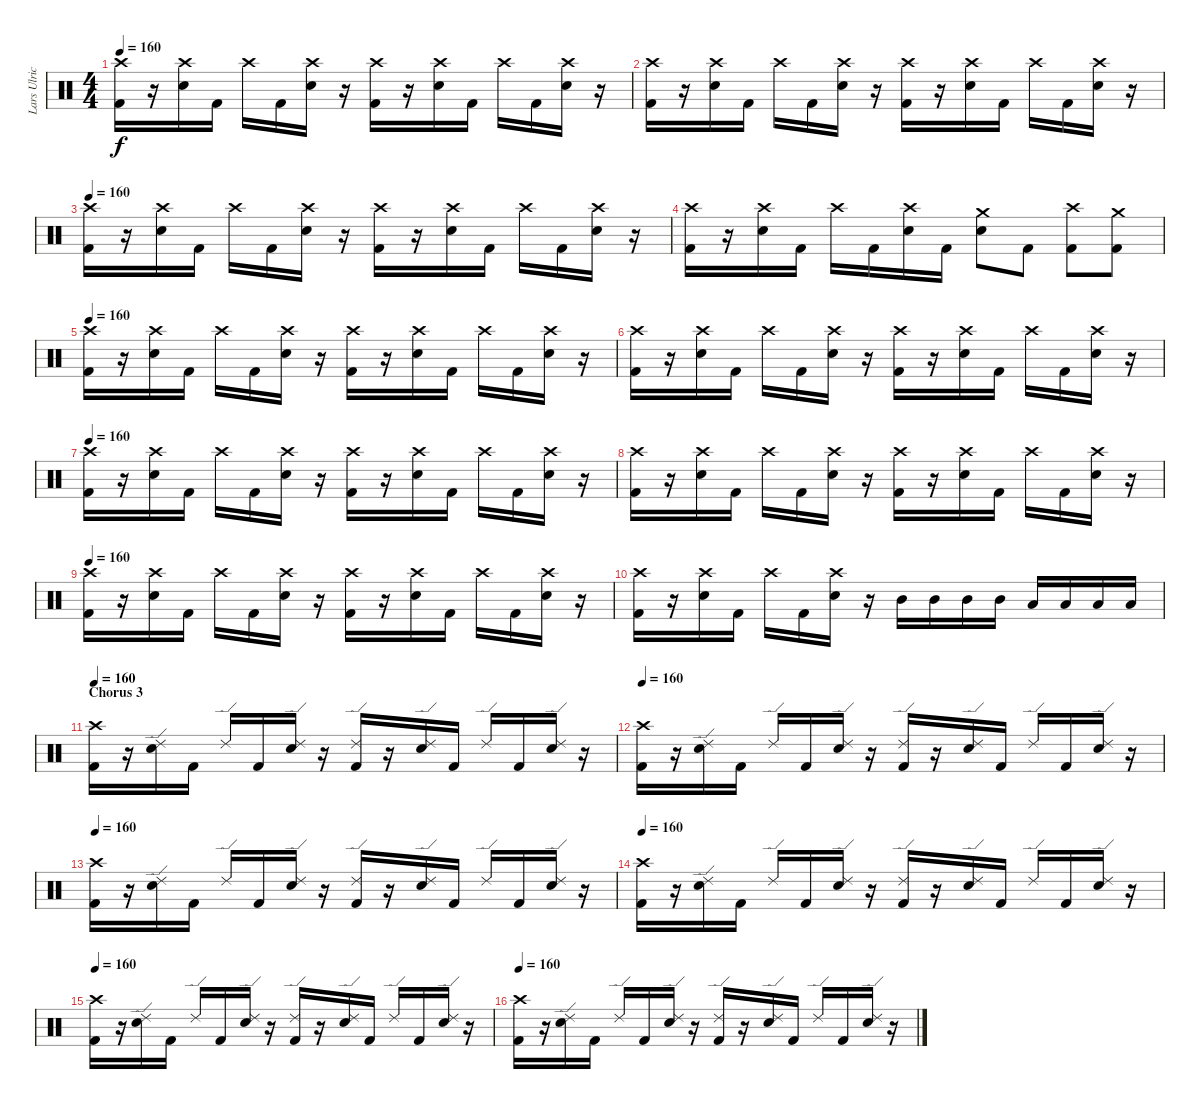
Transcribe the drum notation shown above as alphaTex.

\track ("Lars Ulrich" "Lars Ulric") {instrument percussion}
\staff {score}
\articulation defaults
\ts (4 4)
\tempo 160
\clef neutral
\ks c
("Crash high (hit)" "Kick (hit) 2").16{dy f} r.16 ("Crash high (hit)" "Snare (hit) 2").16 "Kick (hit) 2".16 "Crash high (hit)".16 "Kick (hit) 2".16 ("Crash high (hit)" "Snare (hit) 2").16 r.16 ("Crash high (hit)" "Kick (hit) 2").16 r.16 ("Crash high (hit)" "Snare (hit) 2").16 "Kick (hit) 2".16 "Crash high (hit)".16 "Kick (hit) 2".16 ("Crash high (hit)" "Snare (hit) 2").16 r.16 |
("Crash high (hit)" "Kick (hit) 2").16 r.16 ("Crash high (hit)" "Snare (hit) 2").16 "Kick (hit) 2".16 "Crash high (hit)".16 "Kick (hit) 2".16 ("Crash high (hit)" "Snare (hit) 2").16 r.16 ("Crash high (hit)" "Kick (hit) 2").16 r.16 ("Crash high (hit)" "Snare (hit) 2").16 "Kick (hit) 2".16 "Crash high (hit)".16 "Kick (hit) 2".16 ("Crash high (hit)" "Snare (hit) 2").16 r.16 |
\tempo 160
("Crash high (hit)" "Kick (hit) 2").16 r.16 ("Crash high (hit)" "Snare (hit) 2").16 "Kick (hit) 2".16 "Crash high (hit)".16 "Kick (hit) 2".16 ("Crash high (hit)" "Snare (hit) 2").16 r.16 ("Crash high (hit)" "Kick (hit) 2").16 r.16 ("Crash high (hit)" "Snare (hit) 2").16 "Kick (hit) 2".16 "Crash high (hit)".16 "Kick (hit) 2".16 ("Crash high (hit)" "Snare (hit) 2").16 r.16 |
("Crash high (hit)" "Kick (hit) 2").16 r.16 ("Crash high (hit)" "Snare (hit) 2").16 "Kick (hit) 2".16 "Crash high (hit)".16 "Kick (hit) 2".16 ("Crash high (hit)" "Snare (hit) 2").16 "Kick (hit) 2".16 ("Crash medium (hit)" "Snare (hit) 2").8 "Kick (hit) 2".8 ("Crash high (hit)" "Kick (hit) 2").8 ("Crash medium (hit)" "Kick (hit) 2").8 |
\tempo 160
("Crash high (hit)" "Kick (hit) 2").16 r.16 ("Crash high (hit)" "Snare (hit) 2").16 "Kick (hit) 2".16 "Crash high (hit)".16 "Kick (hit) 2".16 ("Crash high (hit)" "Snare (hit) 2").16 r.16 ("Crash high (hit)" "Kick (hit) 2").16 r.16 ("Crash high (hit)" "Snare (hit) 2").16 "Kick (hit) 2".16 "Crash high (hit)".16 "Kick (hit) 2".16 ("Crash high (hit)" "Snare (hit) 2").16 r.16 |
("Crash high (hit)" "Kick (hit) 2").16 r.16 ("Crash high (hit)" "Snare (hit) 2").16 "Kick (hit) 2".16 "Crash high (hit)".16 "Kick (hit) 2".16 ("Crash high (hit)" "Snare (hit) 2").16 r.16 ("Crash high (hit)" "Kick (hit) 2").16 r.16 ("Crash high (hit)" "Snare (hit) 2").16 "Kick (hit) 2".16 "Crash high (hit)".16 "Kick (hit) 2".16 ("Crash high (hit)" "Snare (hit) 2").16 r.16 |
\tempo 160
("Crash high (hit)" "Kick (hit) 2").16 r.16 ("Crash high (hit)" "Snare (hit) 2").16 "Kick (hit) 2".16 "Crash high (hit)".16 "Kick (hit) 2".16 ("Crash high (hit)" "Snare (hit) 2").16 r.16 ("Crash high (hit)" "Kick (hit) 2").16 r.16 ("Crash high (hit)" "Snare (hit) 2").16 "Kick (hit) 2".16 "Crash high (hit)".16 "Kick (hit) 2".16 ("Crash high (hit)" "Snare (hit) 2").16 r.16 |
("Crash high (hit)" "Kick (hit) 2").16 r.16 ("Crash high (hit)" "Snare (hit) 2").16 "Kick (hit) 2".16 "Crash high (hit)".16 "Kick (hit) 2".16 ("Crash high (hit)" "Snare (hit) 2").16 r.16 ("Crash high (hit)" "Kick (hit) 2").16 r.16 ("Crash high (hit)" "Snare (hit) 2").16 "Kick (hit) 2".16 "Crash high (hit)".16 "Kick (hit) 2".16 ("Crash high (hit)" "Snare (hit) 2").16 r.16 |
\tempo 160
("Crash high (hit)" "Kick (hit) 2").16 r.16 ("Crash high (hit)" "Snare (hit) 2").16 "Kick (hit) 2".16 "Crash high (hit)".16 "Kick (hit) 2".16 ("Crash high (hit)" "Snare (hit) 2").16 r.16 ("Crash high (hit)" "Kick (hit) 2").16 r.16 ("Crash high (hit)" "Snare (hit) 2").16 "Kick (hit) 2".16 "Crash high (hit)".16 "Kick (hit) 2".16 ("Crash high (hit)" "Snare (hit) 2").16 r.16 |
("Crash high (hit)" "Kick (hit) 2").16 r.16 ("Crash high (hit)" "Snare (hit) 2").16 "Kick (hit) 2".16 "Crash high (hit)".16 "Kick (hit) 2".16 ("Crash high (hit)" "Snare (hit) 2").16 r.16 "Mid Tom (hit)".16 "Mid Tom (hit)".16 "Mid Tom (hit)".16 "Mid Tom (hit)".16 "Low Tom (hit)".16 "Low Tom (hit)".16 "Low Tom (hit)".16 "Low Tom (hit)".16 |
\section ("" "Chorus 3")
\tempo 160
("Crash high (hit)" "Kick (hit) 2").16 r.16 ("Ride (edge) 2" "Snare (hit) 2").16 "Kick (hit) 2".16 "Ride (edge) 2".16 "Kick (hit) 2".16 ("Ride (edge) 2" "Snare (hit) 2").16 r.16 ("Ride (edge) 2" "Kick (hit) 2").16 r.16 ("Ride (edge) 2" "Snare (hit) 2").16 "Kick (hit) 2".16 "Ride (edge) 2".16 "Kick (hit) 2".16 ("Ride (edge) 2" "Snare (hit) 2").16 r.16 |
\tempo 160
("Crash high (hit)" "Kick (hit) 2").16 r.16 ("Ride (edge) 2" "Snare (hit) 2").16 "Kick (hit) 2".16 "Ride (edge) 2".16 "Kick (hit) 2".16 ("Ride (edge) 2" "Snare (hit) 2").16 r.16 ("Ride (edge) 2" "Kick (hit) 2").16 r.16 ("Ride (edge) 2" "Snare (hit) 2").16 "Kick (hit) 2".16 "Ride (edge) 2".16 "Kick (hit) 2".16 ("Ride (edge) 2" "Snare (hit) 2").16 r.16 |
\tempo 160
("Crash high (hit)" "Kick (hit) 2").16 r.16 ("Ride (edge) 2" "Snare (hit) 2").16 "Kick (hit) 2".16 "Ride (edge) 2".16 "Kick (hit) 2".16 ("Ride (edge) 2" "Snare (hit) 2").16 r.16 ("Ride (edge) 2" "Kick (hit) 2").16 r.16 ("Ride (edge) 2" "Snare (hit) 2").16 "Kick (hit) 2".16 "Ride (edge) 2".16 "Kick (hit) 2".16 ("Ride (edge) 2" "Snare (hit) 2").16 r.16 |
\tempo 160
("Crash high (hit)" "Kick (hit) 2").16 r.16 ("Ride (edge) 2" "Snare (hit) 2").16 "Kick (hit) 2".16 "Ride (edge) 2".16 "Kick (hit) 2".16 ("Ride (edge) 2" "Snare (hit) 2").16 r.16 ("Ride (edge) 2" "Kick (hit) 2").16 r.16 ("Ride (edge) 2" "Snare (hit) 2").16 "Kick (hit) 2".16 "Ride (edge) 2".16 "Kick (hit) 2".16 ("Ride (edge) 2" "Snare (hit) 2").16 r.16 |
\tempo 160
("Crash high (hit)" "Kick (hit) 2").16 r.16 ("Ride (edge) 2" "Snare (hit) 2").16 "Kick (hit) 2".16 "Ride (edge) 2".16 "Kick (hit) 2".16 ("Ride (edge) 2" "Snare (hit) 2").16 r.16 ("Ride (edge) 2" "Kick (hit) 2").16 r.16 ("Ride (edge) 2" "Snare (hit) 2").16 "Kick (hit) 2".16 "Ride (edge) 2".16 "Kick (hit) 2".16 ("Ride (edge) 2" "Snare (hit) 2").16 r.16 |
\tempo 160
("Crash high (hit)" "Kick (hit) 2").16 r.16 ("Ride (edge) 2" "Snare (hit) 2").16 "Kick (hit) 2".16 "Ride (edge) 2".16 "Kick (hit) 2".16 ("Ride (edge) 2" "Snare (hit) 2").16 r.16 ("Ride (edge) 2" "Kick (hit) 2").16 r.16 ("Ride (edge) 2" "Snare (hit) 2").16 "Kick (hit) 2".16 "Ride (edge) 2".16 "Kick (hit) 2".16 ("Ride (edge) 2" "Snare (hit) 2").16 r.16
